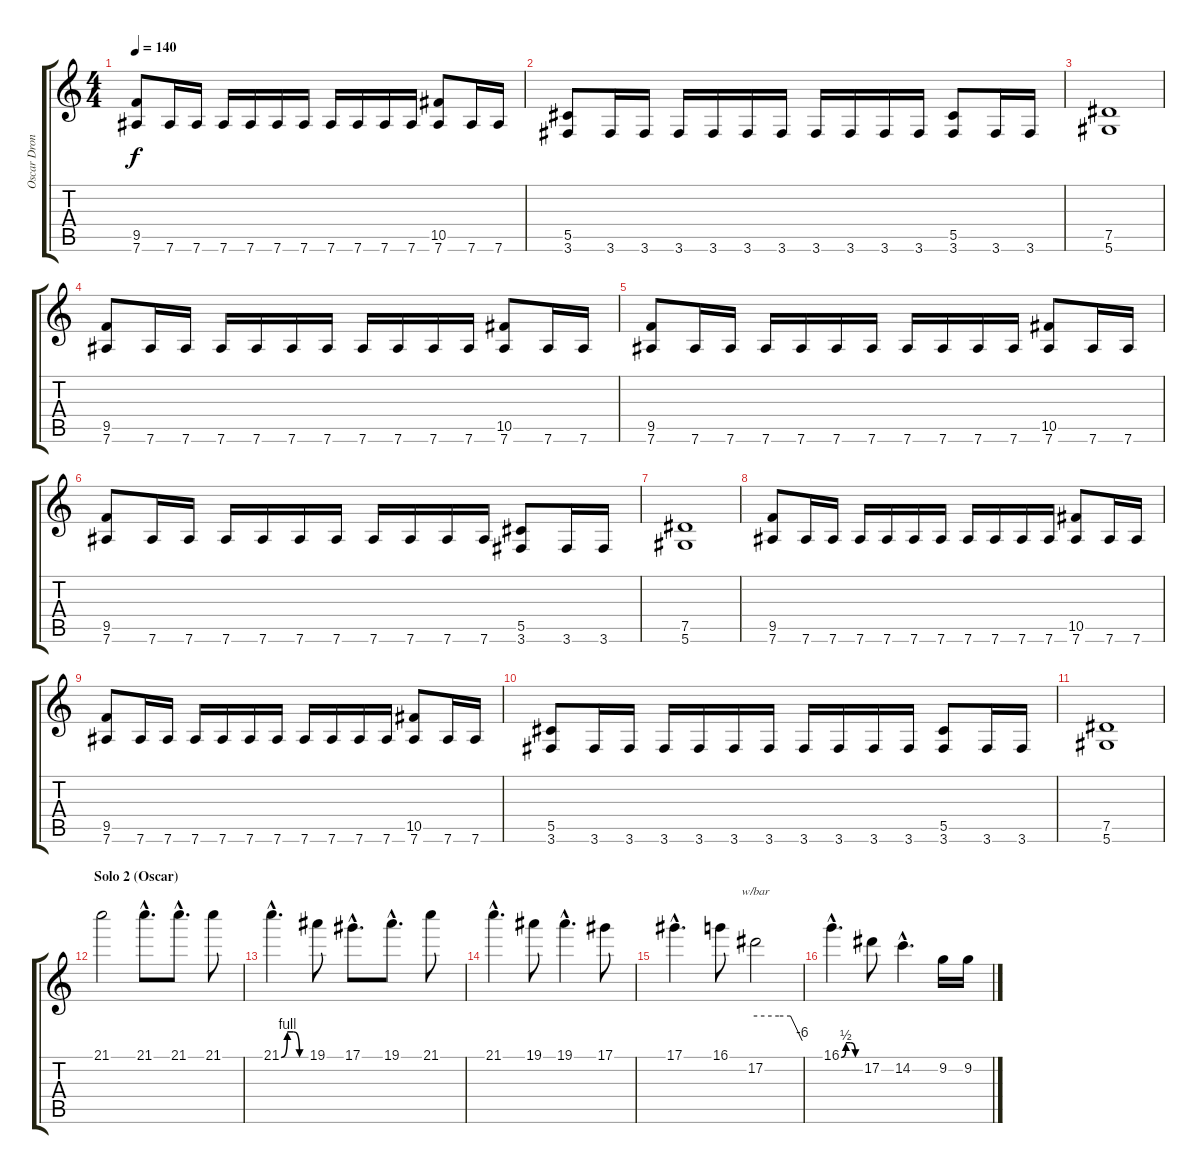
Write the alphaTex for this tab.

\track ("Oscar Dronjak :: Guitar 2" "Oscar Dron") {instrument distortionguitar}
\staff {score tabs}
\tuning (Eb4 Bb3 Gb3 Db3 Ab2 Eb2) {hide}
\ts (4 4)
\tempo 140
\clef g2
\ks c
(9.5 7.6).8{dy f volume 14} 7.6.16 7.6.16 7.6.16 7.6.16 7.6.16 7.6.16 7.6.16 7.6.16 7.6.16 7.6.16 (10.5 7.6).8 7.6.16 7.6.16 |
(5.5 3.6).8{volume 14} 3.6.16 3.6.16 3.6.16 3.6.16 3.6.16 3.6.16 3.6.16 3.6.16 3.6.16 3.6.16 (5.5 3.6).8 3.6.16 3.6.16 |
(7.5 5.6).1 |
(9.5 7.6).8{volume 14} 7.6.16 7.6.16 7.6.16 7.6.16 7.6.16 7.6.16 7.6.16 7.6.16 7.6.16 7.6.16 (10.5 7.6).8 7.6.16 7.6.16 |
(9.5 7.6).8{volume 14} 7.6.16 7.6.16 7.6.16 7.6.16 7.6.16 7.6.16 7.6.16 7.6.16 7.6.16 7.6.16 (10.5 7.6).8 7.6.16 7.6.16 |
(9.5 7.6).8{volume 14} 7.6.16 7.6.16 7.6.16 7.6.16 7.6.16 7.6.16 7.6.16 7.6.16 7.6.16 7.6.16 (5.5 3.6).8 3.6.16 3.6.16 |
(7.5 5.6).1 |
(9.5 7.6).8{volume 14} 7.6.16 7.6.16 7.6.16 7.6.16 7.6.16 7.6.16 7.6.16 7.6.16 7.6.16 7.6.16 (10.5 7.6).8 7.6.16 7.6.16 |
(9.5 7.6).8{volume 14} 7.6.16 7.6.16 7.6.16 7.6.16 7.6.16 7.6.16 7.6.16 7.6.16 7.6.16 7.6.16 (10.5 7.6).8 7.6.16 7.6.16 |
(5.5 3.6).8{volume 14} 3.6.16 3.6.16 3.6.16 3.6.16 3.6.16 3.6.16 3.6.16 3.6.16 3.6.16 3.6.16 (5.5 3.6).8 3.6.16 3.6.16 |
(7.5 5.6).1 |
\section ("" "Solo 2 (Oscar)")
21.1.2 21.1{hac}.8{d} 21.1{hac}.8{d} 21.1.8 |
21.1{be (custom 0 0 15 4 30 4 45 0 60 0) hac}.4{d} 19.1.8 17.1{hac}.8{d} 19.1{hac}.8{d} 21.1.8 |
21.1{hac}.4{d} 19.1.8 19.1{hac}.4{d} 17.1.8 |
17.1{hac}.4{d} 16.1.8 17.2.2{tbe (custom default 0 0 30 0 45 0 60 -24)} |
16.1{be (custom 0 0 15 2 30 2 45 0 60 0) hac}.4{d} 17.2.8 14.2{hac}.4{d} 9.2.16 9.2.16
